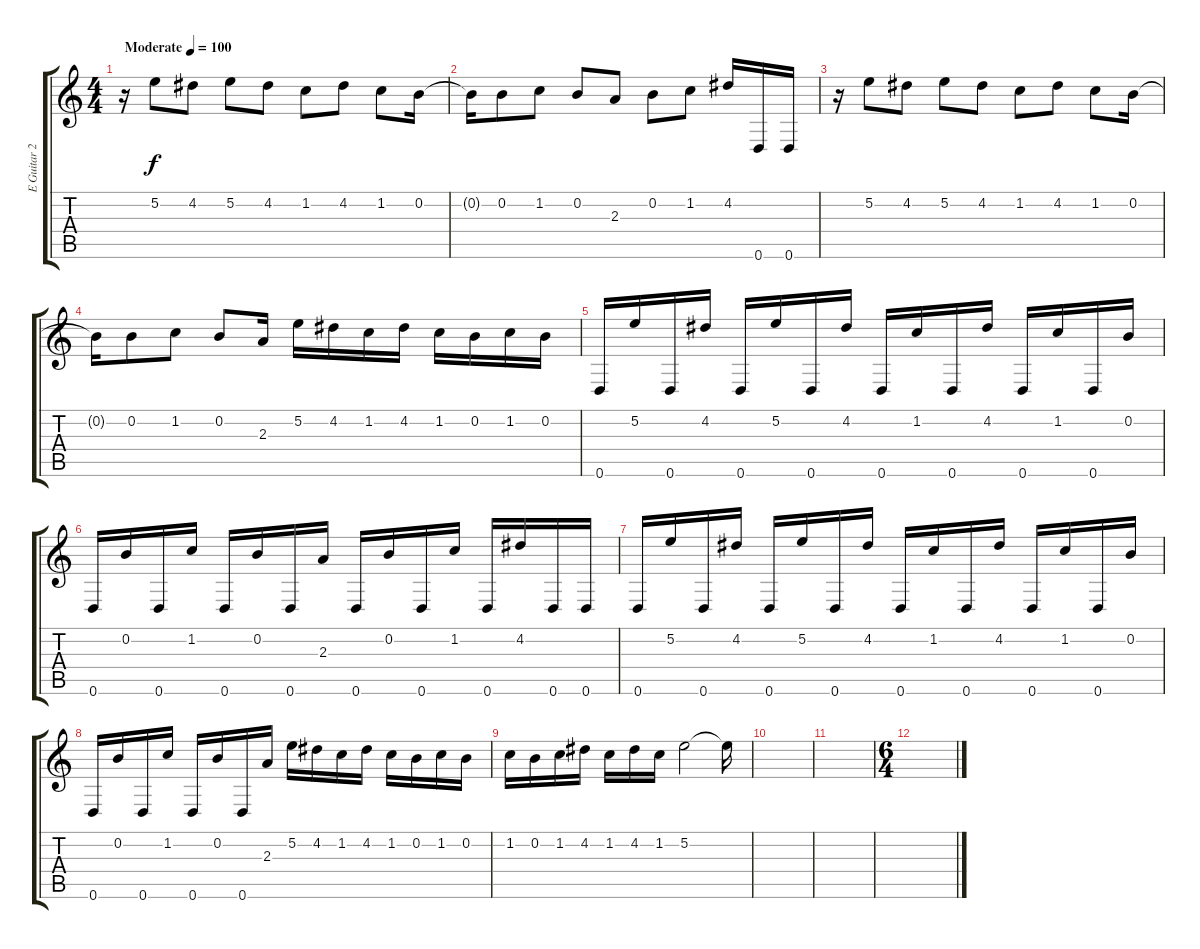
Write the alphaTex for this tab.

\track ("E Guitar 2" "E Guitar 2") {instrument distortionguitar}
\staff {score tabs}
\tuning (E4 B3 G3 D3 A2 D2) {hide}
\ts (4 4)
\tempo (100 "Moderate")
\clef g2
\ks c
r.16{dy f instrument distortionguitar} 5.2.8 4.2.8 5.2.8 4.2.8 1.2.8 4.2.8 1.2.8 0.2.16 |
0.2{t}.16 0.2.8 1.2.8 0.2.8 2.3.8 0.2.8 1.2.8 4.2.16 0.6.16 0.6.16 |
r.16 5.2.8 4.2.8 5.2.8 4.2.8 1.2.8 4.2.8 1.2.8 0.2.16 |
0.2{t}.16 0.2.8 1.2.8 0.2.8 2.3.16 5.2.16 4.2.16 1.2.16 4.2.16 1.2.16 0.2.16 1.2.16 0.2.16 |
0.6.16 5.2.16 0.6.16 4.2.16 0.6.16 5.2.16 0.6.16 4.2.16 0.6.16 1.2.16 0.6.16 4.2.16 0.6.16 1.2.16 0.6.16 0.2.16 |
0.6.16 0.2.16 0.6.16 1.2.16 0.6.16 0.2.16 0.6.16 2.3.16 0.6.16 0.2.16 0.6.16 1.2.16 0.6.16 4.2.16 0.6.16 0.6.16 |
0.6.16 5.2.16 0.6.16 4.2.16 0.6.16 5.2.16 0.6.16 4.2.16 0.6.16 1.2.16 0.6.16 4.2.16 0.6.16 1.2.16 0.6.16 0.2.16 |
0.6.16 0.2.16 0.6.16 1.2.16 0.6.16 0.2.16 0.6.16 2.3.16 5.2.16 4.2.16 1.2.16 4.2.16 1.2.16 0.2.16 1.2.16 0.2.16 |
1.2.16 0.2.16 1.2.16 4.2.16 1.2.16 4.2.16 1.2.16 5.2.2 5.2{t}.16 |
|
|
\ts (6 4)
